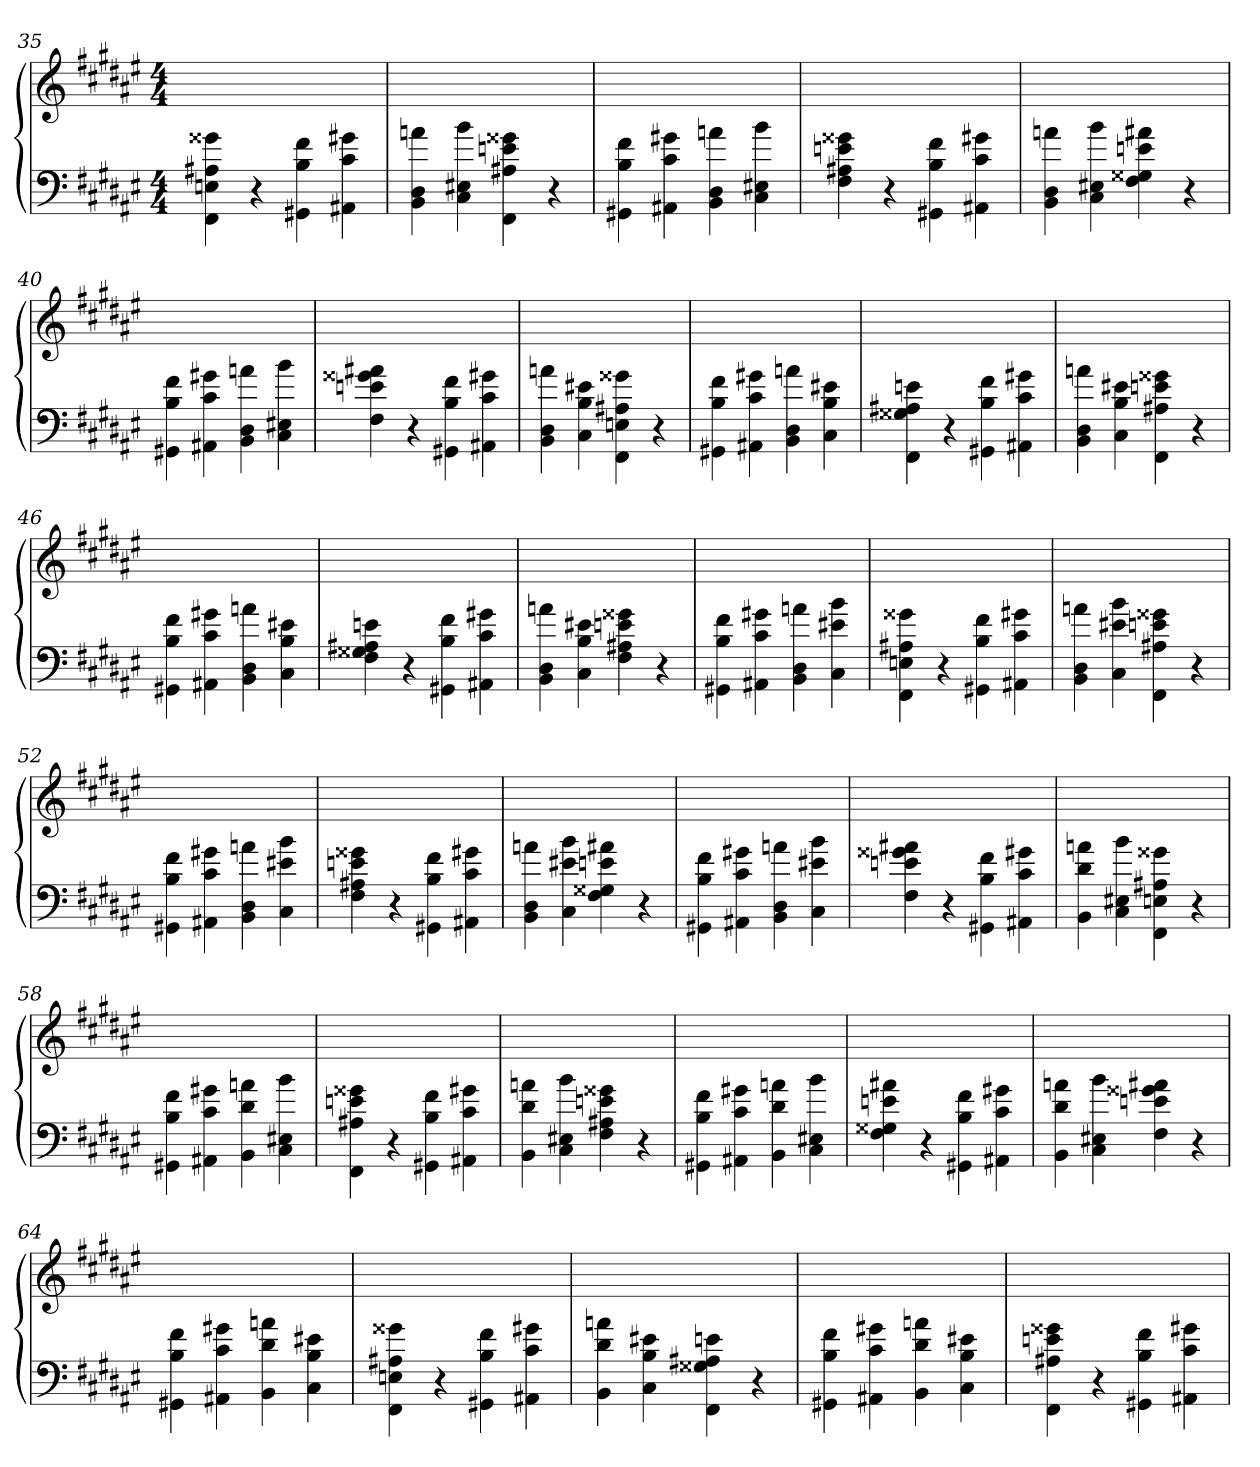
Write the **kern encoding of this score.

**kern	**kern
*part2	*part1
*staff2	*staff1
*clefF4	*clefG2
*k[f#c#g#d#a#e#]	*k[f#c#g#d#a#e#]
*F#:	*F#:
*M4/4	*M4/4
=35	=35
4FF# 4En 4A#X 4g##X	1ryy
4r	.
4GG#X 4B 4f#	.
4AA#X 4c# 4g#X	.
=36	=36
4BB 4D# 4an	1ryy
4C# 4E#X 4b	.
4FF# 4A#X 4en 4g##X	.
4r	.
=37	=37
4GG#X 4B 4f#	1ryy
4AA#X 4c# 4g#X	.
4BB 4D# 4an	.
4C# 4E#X 4b	.
=38	=38
4F# 4A#X 4en 4g##X	1ryy
4r	.
4GG#X 4B 4f#	.
4AA#X 4c# 4g#X	.
=39	=39
4BB 4D# 4an	1ryy
4C# 4E#X 4b	.
4F# 4G##X 4en 4a#X	.
4r	.
=40	=40
4GG#X 4B 4f#	1ryy
4AA#X 4c# 4g#X	.
4BB 4D# 4an	.
4C# 4E#X 4b	.
=41	=41
4F# 4en 4g##X 4a#X	1ryy
4r	.
4GG#X 4B 4f#	.
4AA#X 4c# 4g#X	.
=42	=42
4BB 4D# 4an	1ryy
4C# 4B 4e#X	.
4FF# 4En 4A#X 4g##X	.
4r	.
=43	=43
4GG#X 4B 4f#	1ryy
4AA#X 4c# 4g#X	.
4BB 4D# 4an	.
4C# 4B 4e#X	.
=44	=44
4FF# 4G##X 4A#X 4en	1ryy
4r	.
4GG#X 4B 4f#	.
4AA#X 4c# 4g#X	.
=45	=45
4BB 4D# 4an	1ryy
4C# 4B 4e#X	.
4FF# 4A#X 4en 4g##X	.
4r	.
=46	=46
4GG#X 4B 4f#	1ryy
4AA#X 4c# 4g#X	.
4BB 4D# 4an	.
4C# 4B 4e#X	.
=47	=47
4F# 4G##X 4A#X 4en	1ryy
4r	.
4GG#X 4B 4f#	.
4AA#X 4c# 4g#X	.
=48	=48
4BB 4D# 4an	1ryy
4C# 4B 4e#X	.
4F# 4A#X 4en 4g##X	.
4r	.
=49	=49
4GG#X 4B 4f#	1ryy
4AA#X 4c# 4g#X	.
4BB 4D# 4an	.
4C# 4e#X 4b	.
=50	=50
4FF# 4En 4A#X 4g##X	1ryy
4r	.
4GG#X 4B 4f#	.
4AA#X 4c# 4g#X	.
=51	=51
4BB 4D# 4an	1ryy
4C# 4e#X 4b	.
4FF# 4A#X 4en 4g##X	.
4r	.
=52	=52
4GG#X 4B 4f#	1ryy
4AA#X 4c# 4g#X	.
4BB 4D# 4an	.
4C# 4e#X 4b	.
=53	=53
4F# 4A#X 4en 4g##X	1ryy
4r	.
4GG#X 4B 4f#	.
4AA#X 4c# 4g#X	.
=54	=54
4BB 4D# 4an	1ryy
4C# 4e#X 4b	.
4F# 4G##X 4en 4a#X	.
4r	.
=55	=55
4GG#X 4B 4f#	1ryy
4AA#X 4c# 4g#X	.
4BB 4D# 4an	.
4C# 4e#X 4b	.
=56	=56
4F# 4en 4g##X 4a#X	1ryy
4r	.
4GG#X 4B 4f#	.
4AA#X 4c# 4g#X	.
=57	=57
4BB 4d# 4an	1ryy
4C# 4E#X 4b	.
4FF# 4En 4A#X 4g##X	.
4r	.
=58	=58
4GG#X 4B 4f#	1ryy
4AA#X 4c# 4g#X	.
4BB 4d# 4an	.
4C# 4E#X 4b	.
=59	=59
4FF# 4A#X 4en 4g##X	1ryy
4r	.
4GG#X 4B 4f#	.
4AA#X 4c# 4g#X	.
=60	=60
4BB 4d# 4an	1ryy
4C# 4E#X 4b	.
4F# 4A#X 4en 4g##X	.
4r	.
=61	=61
4GG#X 4B 4f#	1ryy
4AA#X 4c# 4g#X	.
4BB 4d# 4an	.
4C# 4E#X 4b	.
=62	=62
4F# 4G##X 4en 4a#X	1ryy
4r	.
4GG#X 4B 4f#	.
4AA#X 4c# 4g#X	.
=63	=63
4BB 4d# 4an	1ryy
4C# 4E#X 4b	.
4F# 4en 4g##X 4a#X	.
4r	.
=64	=64
4GG#X 4B 4f#	1ryy
4AA#X 4c# 4g#X	.
4BB 4d# 4an	.
4C# 4B 4e#X	.
=65	=65
4FF# 4En 4A#X 4g##X	1ryy
4r	.
4GG#X 4B 4f#	.
4AA#X 4c# 4g#X	.
=66	=66
4BB 4d# 4an	1ryy
4C# 4B 4e#X	.
4FF# 4G##X 4A#X 4en	.
4r	.
=67	=67
4GG#X 4B 4f#	1ryy
4AA#X 4c# 4g#X	.
4BB 4d# 4an	.
4C# 4B 4e#X	.
=68	=68
4FF# 4A#X 4en 4g##X	1ryy
4r	.
4GG#X 4B 4f#	.
4AA#X 4c# 4g#X	.
=	=
*-	*-
